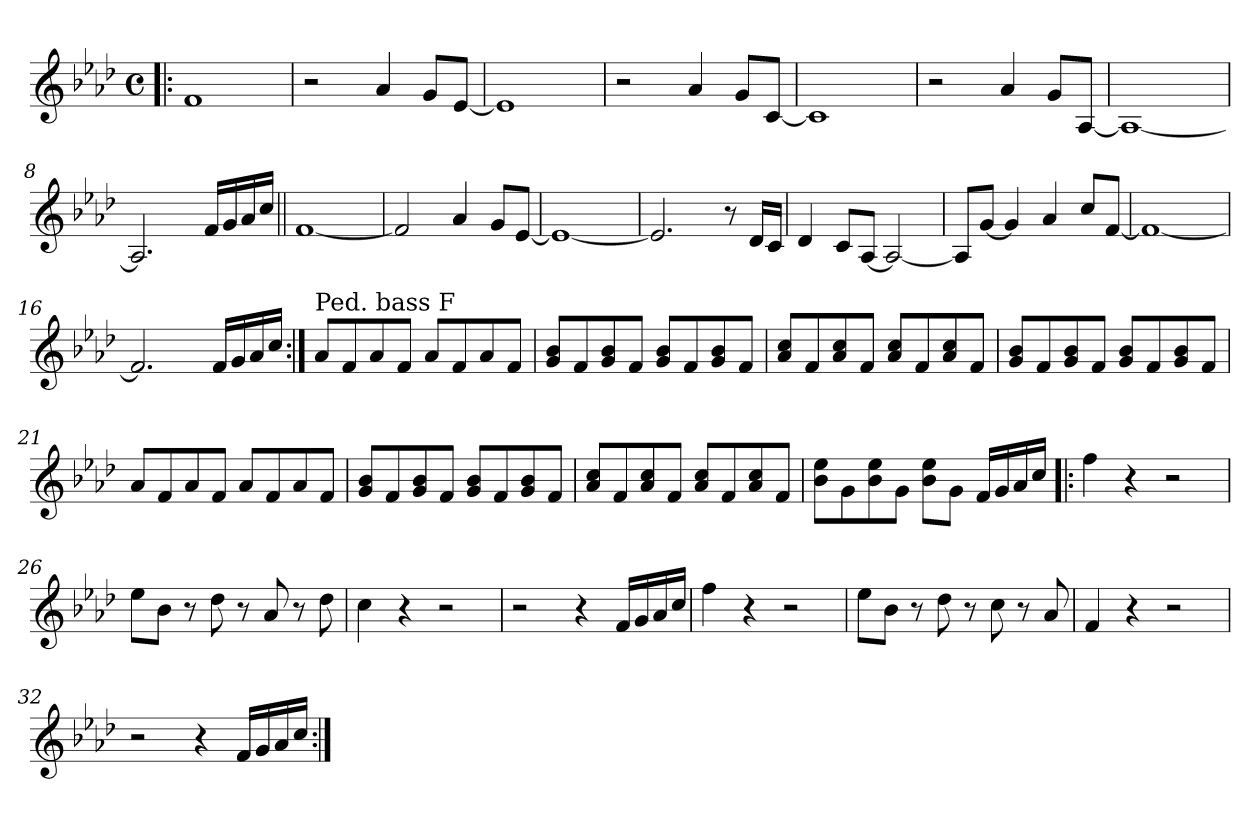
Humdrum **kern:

**kern
*part1
*staff1
*clefG2
*k[b-e-a-d-]
*A-:
*M4/4
*met(c)
*MM125
=1!|:
1f
=2
2r
4a-/
8g/L
[8e-/J
=3
1e-]
=4
2r
4a-/
8g/L
[8c/J
!!LO:LB:g=z
=5
1c]
=6
2r
4a-/
8g/L
[8A-/J
=7
1A-_
=8
2.A-/]
16f/LL
16g/
16a-/
16cc/JJ
!!LO:LB:g=z
=9||
[1f
=10
2f/]
4a-/
8g/L
[8e-/J
=11
1e-_
=12
2.e-/]
8r
16d-/LL
16c/JJ
!!LO:LB:g=z
=13
4d-/
8c/L
[8A-/J
2A-/_
=14
8A-/L]
[8g/J
4g/]
4a-/
8cc/L
[8f/J
=15
1f_
=16
2.f/]
16f/LL
16g/
16a-/
16cc/JJ
!!LO:LB:g=z
=17:|!
!LO:TX:a:t=Ped.  bass F
8a-/L
8f/
8a-/
8f/J
8a-/L
8f/
8a-/
8f/J
=18
8g/ 8b-/L
8f/
8g/ 8b-/
8f/J
8g/ 8b-/L
8f/
8g/ 8b-/
8f/J
=19
8a-/ 8cc/L
8f/
8a-/ 8cc/
8f/J
8a-/ 8cc/L
8f/
8a-/ 8cc/
8f/J
=20
8g/ 8b-/L
8f/
8g/ 8b-/
8f/J
8g/ 8b-/L
8f/
8g/ 8b-/
8f/J
!!LO:LB:g=z
=21
8a-/L
8f/
8a-/
8f/J
8a-/L
8f/
8a-/
8f/J
=22
8g/ 8b-/L
8f/
8g/ 8b-/
8f/J
8g/ 8b-/L
8f/
8g/ 8b-/
8f/J
=23
8a-/ 8cc/L
8f/
8a-/ 8cc/
8f/J
8a-/ 8cc/L
8f/
8a-/ 8cc/
8f/J
=24
8b-\ 8ee-\L
8g\
8b-\ 8ee-\
8g\J
8b-\ 8ee-\L
8g\J
16f/LL
16g/
16a-/
16cc/JJ
!!LO:LB:g=z
=25!|:
4ff\
4r
2r
=26
8ee-\L
8b-\J
8r
8dd-\
8r
8a-/
8r
8dd-\
=27
4cc\
4r
2r
=28
2r
4r
16f/LL
16g/
16a-/
16cc/JJ
!!LO:LB:g=z
=29
4ff\
4r
2r
=30
8ee-\L
8b-\J
8r
8dd-\
8r
8cc\
8r
8a-/
=31
4f/
4r
2r
=32
2r
4r
16f/LL
16g/
16a-/
16cc/JJ
=:|!
*-
